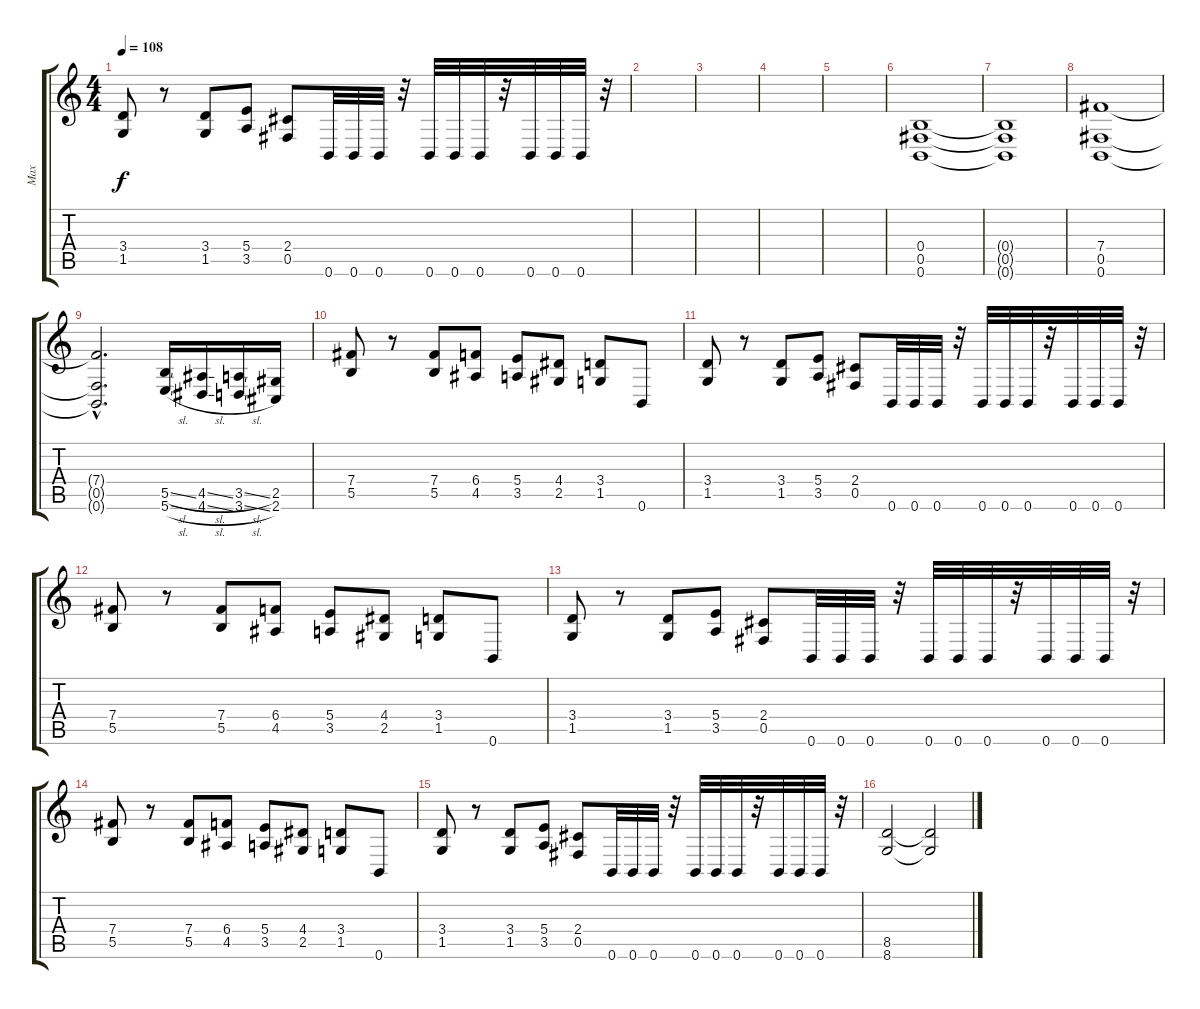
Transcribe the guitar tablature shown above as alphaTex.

\track ("Max" "Max") {instrument overdrivenguitar}
\staff {score tabs}
\tuning (Db4 Ab3 E3 B2 Gb2 B1) {hide}
\ts (4 4)
\tempo 108
\clef g2
\ks c
(3.4 1.5).8{dy f} r.8 (3.4 1.5).8 (5.4 3.5).8 (2.4 0.5).8 0.6.32 0.6.32 0.6.32 r.32 0.6.32 0.6.32 0.6.32 r.32 0.6.32 0.6.32 0.6.32 r.32 |
|
|
|
|
(0.4 0.5 0.6).1 |
(0.4{t} 0.5{t} 0.6{t}).1 |
(7.4 0.5 0.6).1 |
(7.4{hac t} 0.5{hac t} 0.6{hac t}).2{d} (5.5{sl} 5.6{sl}).16 (4.5{sl} 4.6{sl}).16 (3.5{sl} 3.6{sl}).16 (2.5 2.6).16 |
(7.4 5.5).8 r.8 (7.4 5.5).8 (6.4 4.5).8 (5.4 3.5).8 (4.4 2.5).8 (3.4 1.5).8 0.6.8 |
(3.4 1.5).8 r.8 (3.4 1.5).8 (5.4 3.5).8 (2.4 0.5).8 0.6.32 0.6.32 0.6.32 r.32 0.6.32 0.6.32 0.6.32 r.32 0.6.32 0.6.32 0.6.32 r.32 |
(7.4 5.5).8 r.8 (7.4 5.5).8 (6.4 4.5).8 (5.4 3.5).8 (4.4 2.5).8 (3.4 1.5).8 0.6.8 |
(3.4 1.5).8 r.8 (3.4 1.5).8 (5.4 3.5).8 (2.4 0.5).8 0.6.32 0.6.32 0.6.32 r.32 0.6.32 0.6.32 0.6.32 r.32 0.6.32 0.6.32 0.6.32 r.32 |
(7.4 5.5).8 r.8 (7.4 5.5).8 (6.4 4.5).8 (5.4 3.5).8 (4.4 2.5).8 (3.4 1.5).8 0.6.8 |
(3.4 1.5).8 r.8 (3.4 1.5).8 (5.4 3.5).8 (2.4 0.5).8 0.6.32 0.6.32 0.6.32 r.32 0.6.32 0.6.32 0.6.32 r.32 0.6.32 0.6.32 0.6.32 r.32 |
(8.5 8.6).2 (8.5{t} 8.6{t}).2
